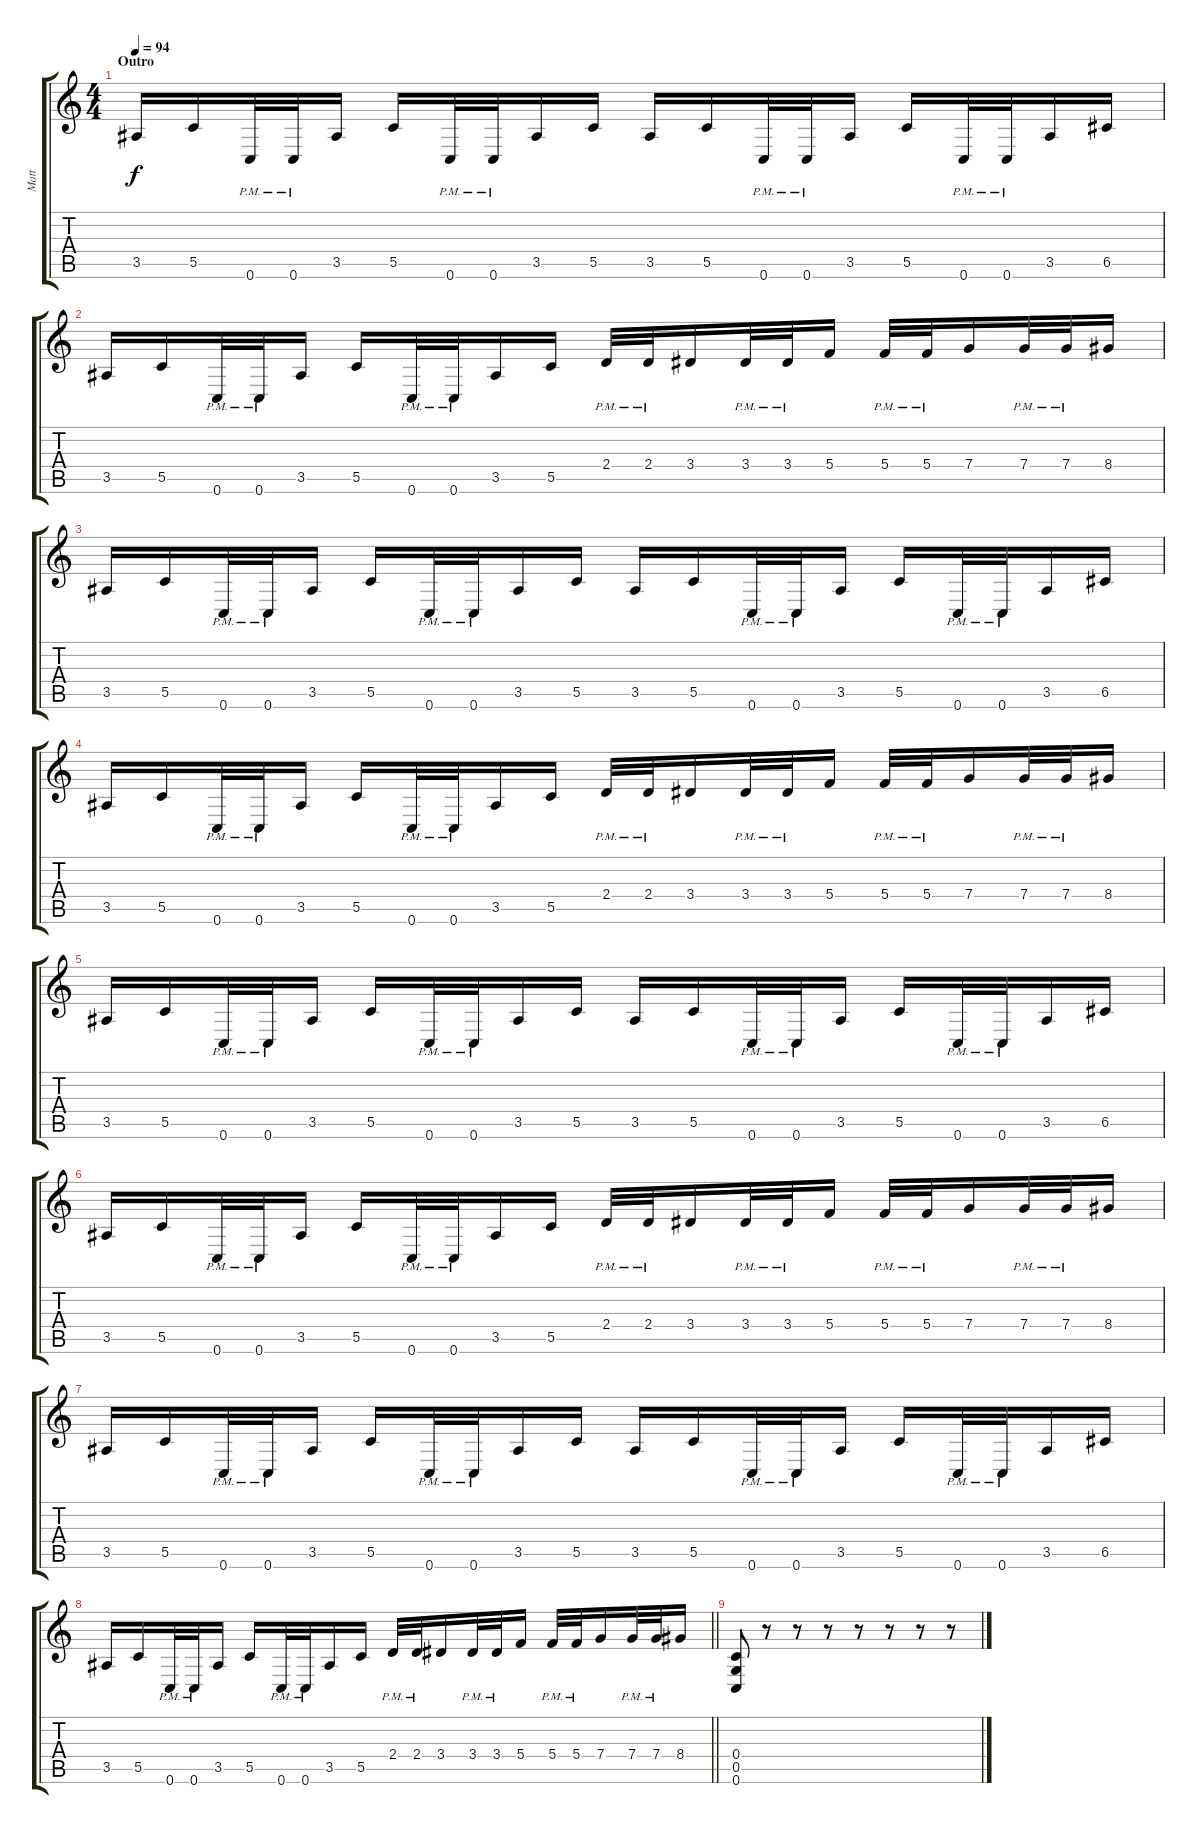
\track ("Matt" "Matt") {instrument distortionguitar}
\staff {score tabs}
\tuning (D4 A3 F3 C3 G2 C2) {hide}
\ts (4 4)
\section ("" "Outro")
\tempo 94
\clef g2
\ks c
3.5.16{dy f} 5.5.16 0.6{pm}.32 0.6{pm}.32 3.5.16 5.5.16 0.6{pm}.32 0.6{pm}.32 3.5.16 5.5.16 3.5.16 5.5.16 0.6{pm}.32 0.6{pm}.32 3.5.16 5.5.16 0.6{pm}.32 0.6{pm}.32 3.5.16 6.5.16 |
3.5.16 5.5.16 0.6{pm}.32 0.6{pm}.32 3.5.16 5.5.16 0.6{pm}.32 0.6{pm}.32 3.5.16 5.5.16 2.4{pm}.32 2.4{pm}.32 3.4.16 3.4{pm}.32 3.4{pm}.32 5.4.16 5.4{pm}.32 5.4{pm}.32 7.4.16 7.4{pm}.32 7.4{pm}.32 8.4.16 |
3.5.16 5.5.16 0.6{pm}.32 0.6{pm}.32 3.5.16 5.5.16 0.6{pm}.32 0.6{pm}.32 3.5.16 5.5.16 3.5.16 5.5.16 0.6{pm}.32 0.6{pm}.32 3.5.16 5.5.16 0.6{pm}.32 0.6{pm}.32 3.5.16 6.5.16 |
3.5.16 5.5.16 0.6{pm}.32 0.6{pm}.32 3.5.16 5.5.16 0.6{pm}.32 0.6{pm}.32 3.5.16 5.5.16 2.4{pm}.32 2.4{pm}.32 3.4.16 3.4{pm}.32 3.4{pm}.32 5.4.16 5.4{pm}.32 5.4{pm}.32 7.4.16 7.4{pm}.32 7.4{pm}.32 8.4.16 |
3.5.16 5.5.16 0.6{pm}.32 0.6{pm}.32 3.5.16 5.5.16 0.6{pm}.32 0.6{pm}.32 3.5.16 5.5.16 3.5.16 5.5.16 0.6{pm}.32 0.6{pm}.32 3.5.16 5.5.16 0.6{pm}.32 0.6{pm}.32 3.5.16 6.5.16 |
3.5.16 5.5.16 0.6{pm}.32 0.6{pm}.32 3.5.16 5.5.16 0.6{pm}.32 0.6{pm}.32 3.5.16 5.5.16 2.4{pm}.32 2.4{pm}.32 3.4.16 3.4{pm}.32 3.4{pm}.32 5.4.16 5.4{pm}.32 5.4{pm}.32 7.4.16 7.4{pm}.32 7.4{pm}.32 8.4.16 |
3.5.16 5.5.16 0.6{pm}.32 0.6{pm}.32 3.5.16 5.5.16 0.6{pm}.32 0.6{pm}.32 3.5.16 5.5.16 3.5.16 5.5.16 0.6{pm}.32 0.6{pm}.32 3.5.16 5.5.16 0.6{pm}.32 0.6{pm}.32 3.5.16 6.5.16 |
\barLineRight lightlight
3.5.16 5.5.16 0.6{pm}.32 0.6{pm}.32 3.5.16 5.5.16 0.6{pm}.32 0.6{pm}.32 3.5.16 5.5.16 2.4{pm}.32 2.4{pm}.32 3.4.16 3.4{pm}.32 3.4{pm}.32 5.4.16 5.4{pm}.32 5.4{pm}.32 7.4.16 7.4{pm}.32 7.4{pm}.32 8.4.16 |
(0.4 0.5 0.6).8 r.8 r.8 r.8 r.8 r.8 r.8 r.8
